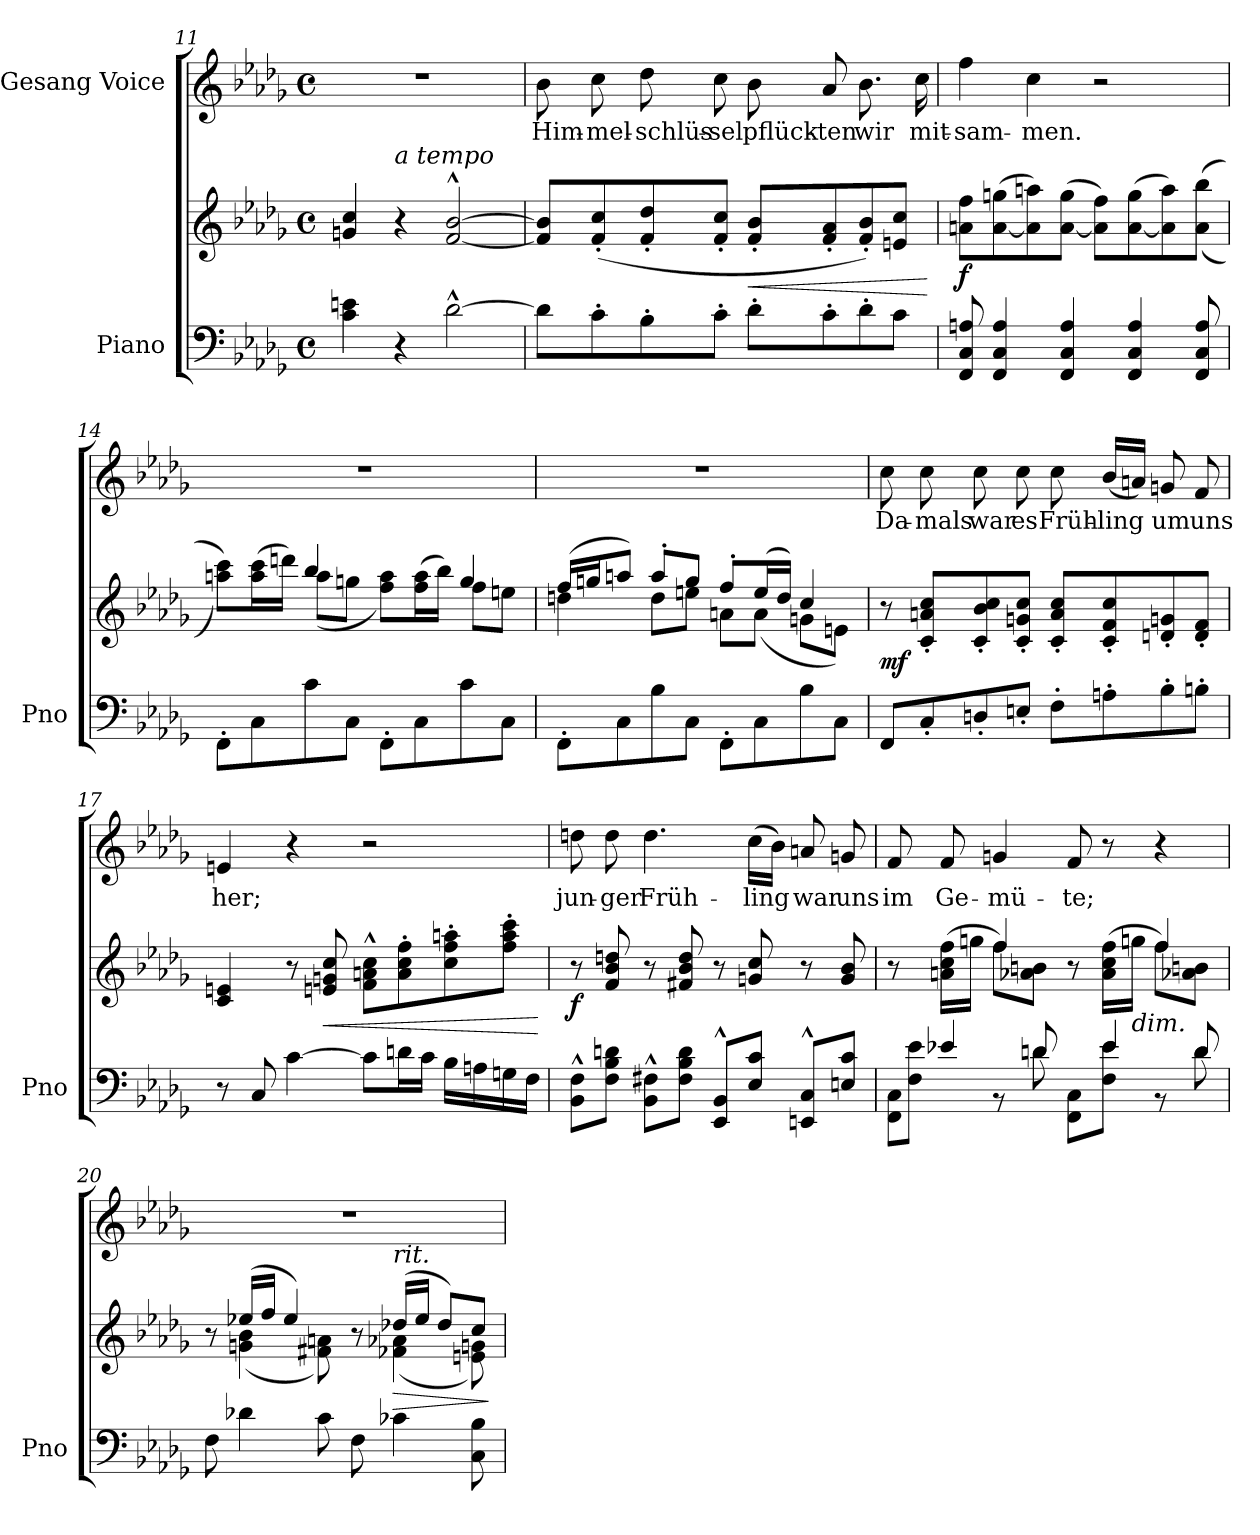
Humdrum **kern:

**kern	**kern	**dynam	**kern	**text
*part2	*part2	*part2	*part1	*part1
*staff3	*staff2	*staff2/3	*staff1	*staff1
*I"Piano	*	*	*I"Gesang Voice	*
*I'Pno	*	*	*	*
*clefF4	*clefG2	*	*clefG2	*
*k[b-e-a-d-g-]	*k[b-e-a-d-g-]	*	*k[b-e-a-d-g-]	*
*M4/4	*M4/4	*	*M4/4	*
*met(c)	*met(c)	*	*met(c)	*
=11	=11	=11	=11	=11
4c\ 4en\	4gn/ 4cc/	.	1r	.
!	!LO:TX:i:t=a tempo	!	!	!
4r	4r	.	.	.
[2d-^^\	[2f/^^ [2b-/^^	.	.	.
=12	=12	=12	=12	=12
8d-\L]	8f/] 8b-/]L	.	8b-\	Him-
8c'\	(8f/' 8cc/'	.	8cc\	-mel-
8B-'\	8f/' 8dd-/'	.	8dd-\	-schlüs-
8c'\J	8f/' 8cc/'J	.	8cc\	-sel
!	!	!LO:HP:b	!	!
8d-'\L	8f/' 8b-/'L	<	8b-\	pflück-
8c'\	8f/' 8a-/'	.	8a-/	-ten
8d-'\	8f/' 8b-/')	.	8.b-\	wir
8c\J	8en/ 8cc/J	.	.	.
.	.	.	16cc\	mit-
.	.	[	.	.
=13	=13	=13	=13	=13
!	!	!LO:DY:b	!	!
8FF/ 8C/ 8An/	8an\ 8ff\L	f	4ff\	-sam-
4FF/ 4C/ 4A/	(>[8a\ 8ggn\	.	.	.
.	8a\] 8aan\)	.	4cc\	-men.
4FF/ 4C/ 4A/	(>[8a\ 8gg\J	.	.	.
.	8a\] 8ff\L)	.	2r	.
4FF/ 4C/ 4A/	(>[8a\ 8gg\	.	.	.
.	8a\] 8aa\)	.	.	.
8FF/ 8C/ 8A/	(<(8a\ 8bb-\J	.	.	.
=14	=14	=14	=14	=14
*	*^	*	*	*
8FF'\L	4ryy	8aan\ 8ccc\L))	.	1r	.
8C\	.	(>16aa\ 16ccc\L	.	.	.
.	.	16dddn\JJ)	.	.	.
8c\	4bb-/	(>8aa\L	.	.	.
8C\J	.	8ggn\J	.	.	.
8FF'\L	4ryy	8ff\ 8aa\L)	.	.	.
8C\	.	(>16ff\ 16aa\L	.	.	.
.	.	16bb-\JJ)	.	.	.
8c\	4gg/	8ff\L	.	.	.
8C\J	.	8een\J	.	.	.
=15	=15	=15	=15	=15	=15
8FF'\L	(16ff/LL	4ddn\	.	1r	.
.	16ggn/J	.	.	.	.
8C\	8aan/J)	.	.	.	.
8B-\	8aa'/L	8dd\L	.	.	.
8C\J	8gg/J	8een\J	.	.	.
8FF'\L	8ff'/L	8an\L	.	.	.
8C\	(16ee/L	(8a\J	.	.	.
.	16dd/JJ)	.	.	.	.
8B-\	4cc/	8gn\L	.	.	.
8C\J	.	8en\J)	.	.	.
=16	=16	=16	=16	=16	=16
!	!	!	!LO:DY:b	!	!
*	*v	*v	*	*	*
8FF/L	8r	mf	8cc\	Da-
8C'/	8c/' 8an/' 8cc/'L	.	8cc\	-mals
8Dn'/	8c/' 8b-/' 8cc/'	.	8cc\	war
8En'/J	8c/' 8gn/' 8cc/'J	.	8cc\	es
8F'\L	8c/' 8a/' 8cc/'L	.	8cc\	Früh-
8An'\	8c/' 8f/' 8cc/'	.	(16b-/LL	-ling
.	.	.	16an/JJ)	.
8B-'\	8dn/' 8gn/'	.	8gn/	um
8Bn'\J	8d/' 8f/'J	.	8f/	uns
=17	=17	=17	=17	=17
8r	4c/ 4en/	.	4en/	her;
8C/	.	.	.	.
[4c\	8r	.	4r	.
!	!	!LO:HP:b	!	!
.	8en/ 8gn/ 8cc/	<	.	.
8c\L]	8f\^^ 8an\^^ 8cc\^^L	.	2r	.
16dn\L	8a\' 8cc\' 8ff\'	.	.	.
16c\JJ	.	.	.	.
16B-\LL	8cc\' 8ff\' 8aan\'	.	.	.
16An\	.	.	.	.
16Gn\	8ff\' 8aa\' 8ccc\'J	.	.	.
16F\JJ	.	.	.	.
.	.	[	.	.
=18	=18	=18	=18	=18
!	!	!LO:DY:b	!	!
8BB-\^^ 8F\^^L	8r	f	8ddn\	jun-
8F\ 8B-\ 8dn\J	8f/ 8b-/ 8ddn/	.	8dd\	-ger
8BB-\^^ 8F#X\^^L	8r	.	4.dd\	Früh-
8F#\ 8B-\ 8d\J	8f#X/ 8b-/ 8dd/	.	.	.
8EE-/^^ 8BB-/^^L	8r	.	.	.
8E-/ 8c/J	8gn/ 8cc/	.	(16cc\LL	-ling
.	.	.	16b-\JJ)	.
8EEn/^^ 8C/^^L	8r	.	8an/	war
8En/ 8c/J	8g/ 8b-/	.	8gn/	uns
=19	=19	=19	=19	=19
*^	*^	*	*	*
8ryy	8FF\ 8C\L	4ryy	8r	.	8f/	im
4e-X/	8F\ 8e-\J	.	(>16an\ 16cc\ 16ff\LL	.	8f/	Ge-
.	.	.	16ggn\JJ	.	.	.
.	8r	4ff/	8ff\L)	.	4gn/	-mü-
8dn/	8d\	.	8a-X\ 8bn\J	.	.	.
8ryy	8FF\ 8C\L	4ryy	8r	.	8f/	-te;
4e-/	8F\ 8e-\J	.	(>16a-\ 16cc\ 16ff\LL	.	8r	.
!	!	!	!LO:TX:b:i:t=dim.	!	!	!
.	.	.	16ggn\JJ	.	.	.
.	8r	4ff/	8ff\L)	.	4r	.
8d/	8d\	.	8a-X\ 8bn\J	.	.	.
*v	*v	*	*	*	*	*
=20	=20	=20	=20	=20	=20
8F\	8r	8ryy	.	1r	.
4d-X\	(16ee-X/LL	(4gn\ 4b-\	.	.	.
.	16ff/JJ	.	.	.	.
.	4ee-/)	.	.	.	.
8c\	.	8f#X\ 8an\)	.	.	.
8F\	8r	8ryy	.	.	.
!	!LO:TX:i:t=rit.	!	!	!	!
!	!	!	!LO:HP:b	!	!
4c-X\	(16dd-X/LL	(<4f-X\ 4a-X\	>	.	.
.	16ee-/JJ	.	.	.	.
.	8dd-/L)	.	.	.	.
8C\ 8B-\	8cc/J	8en\ 8gn\)	.	.	.
*	*v	*v	*	*	*
.	.	]	.	.
=	=	=	=	=
*-	*-	*-	*-	*-
